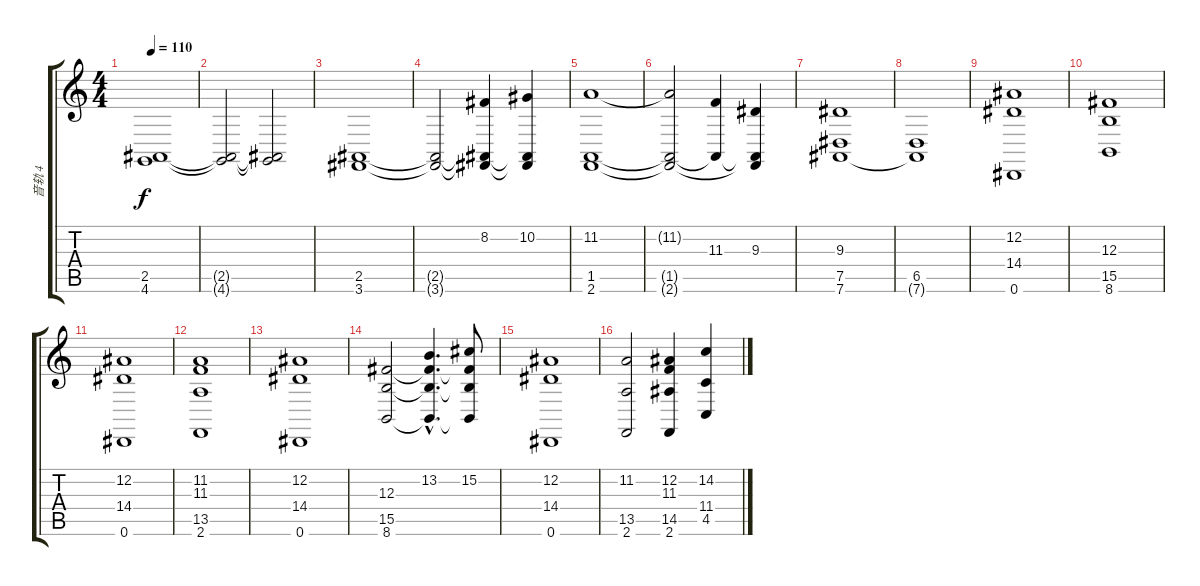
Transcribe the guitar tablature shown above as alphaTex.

\track ("音轨 4" "音轨 4") {instrument stringensemble1}
\staff {score tabs}
\tuning (Eb4 Bb3 Gb3 Db3 Ab2 Eb2) {hide}
\ts (4 4)
\tempo 110
\clef g2
\ks c
(2.5 4.6).1{dy f} |
(2.5{t} 4.6{t}).2 (2.5{t} 4.6{t}).2 |
(2.5 3.6).1 |
(2.5{t} 3.6{t}).2 (8.2 2.5{t} 3.6{t}).4 (10.2 2.5{t} 3.6{t}).4 |
(11.2 1.5 2.6).1 |
(11.2{t} 1.5{t} 2.6{t}).2 (11.3 1.5{t}).4 (9.3 1.5{t} 2.6{t}).4 |
(9.3 7.5 7.6).1 |
(6.5 7.6{t}).1 |
(12.2 14.4 0.6).1 |
(12.3 15.5 8.6).1 |
(12.2 14.4 0.6).1 |
(11.2 11.3 13.5 2.6).1 |
(12.2 14.4 0.6).1 |
(12.3 15.5 8.6).2 (13.2{hac} 12.3{hac t} 15.5{hac t} 8.6{hac t}).4{d} (15.2 12.3{t} 15.5{t} 8.6{t}).8 |
(12.2 14.4 0.6).1 |
(11.2 13.5 2.6).2 (12.2 11.3 14.5 2.6).4 (14.2 11.4 4.5).4
